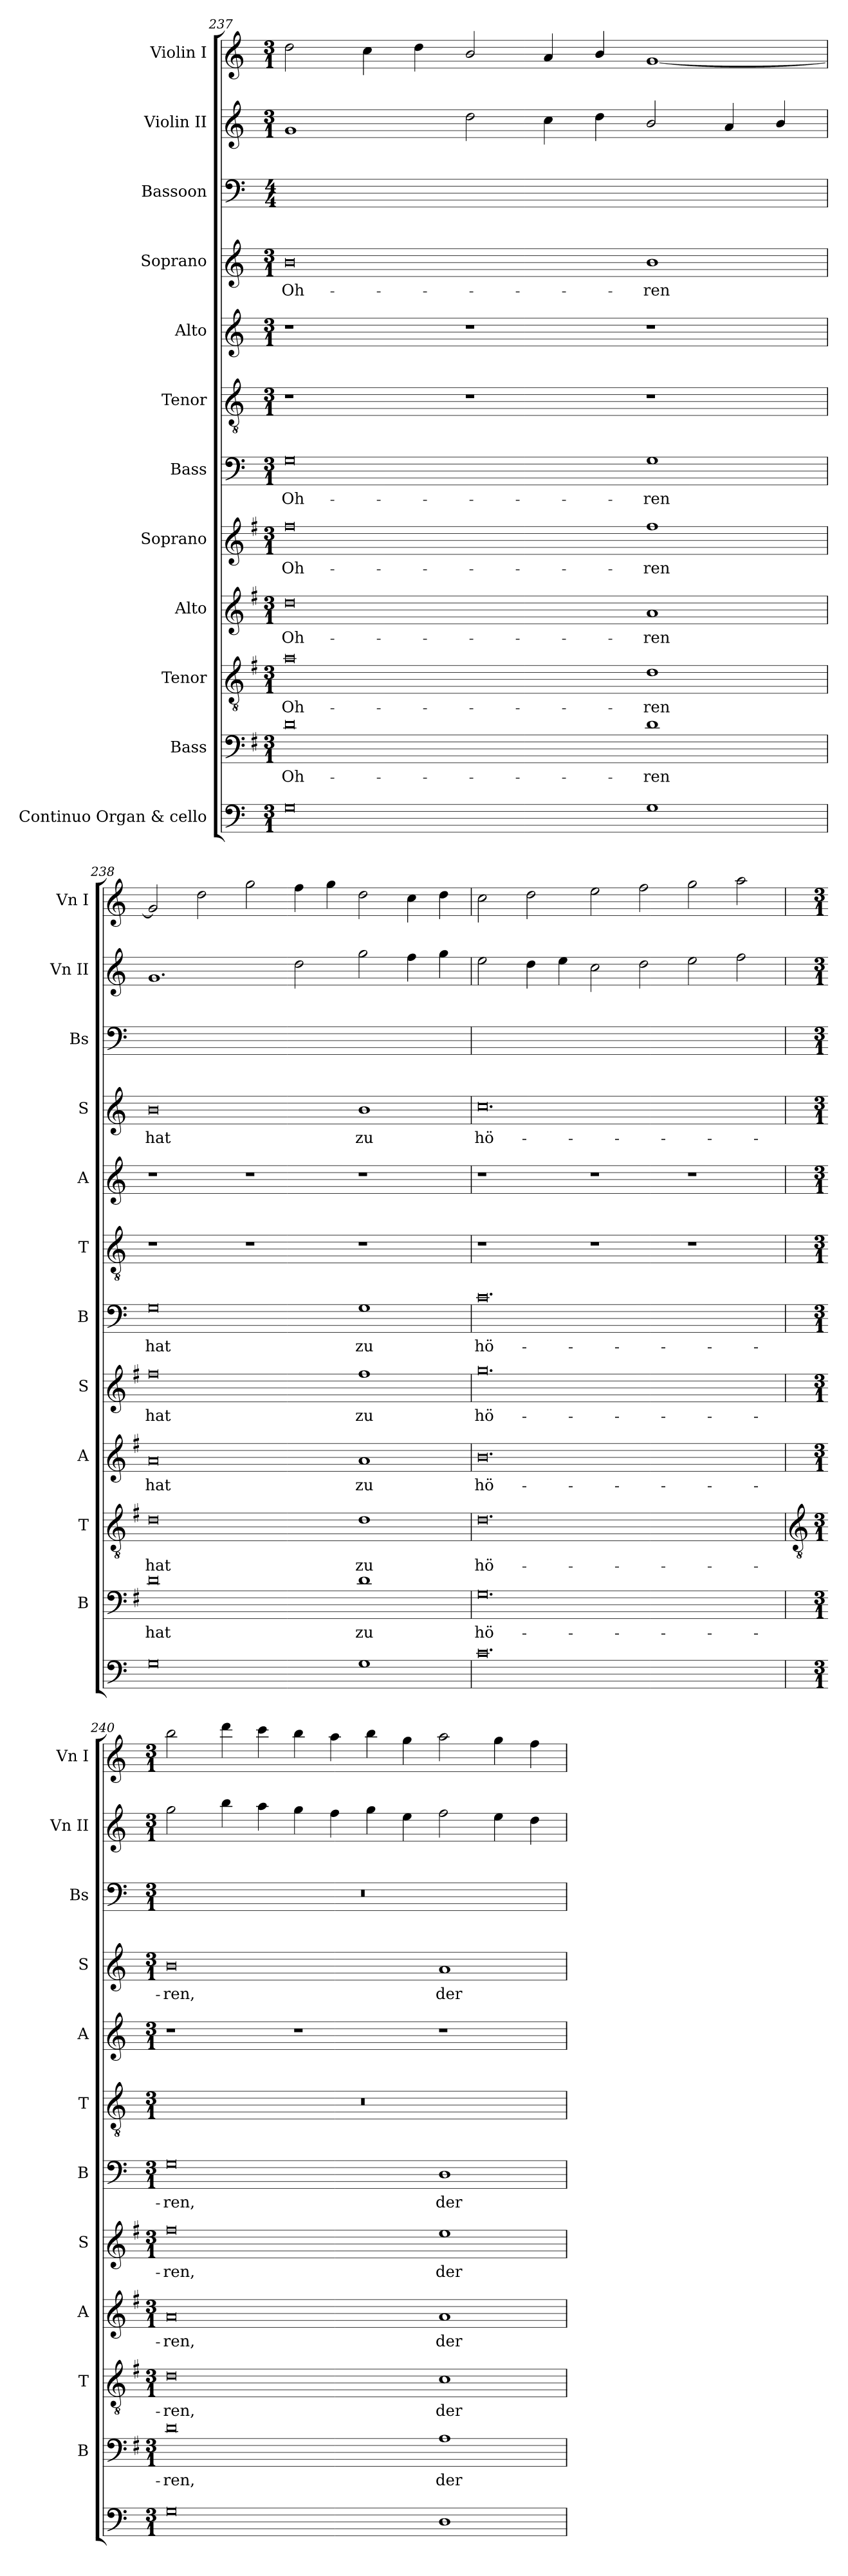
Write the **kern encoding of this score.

**kern	**kern	**text	**kern	**text	**kern	**text	**kern	**text	**kern	**text	**kern	**kern	**kern	**text	**kern	**kern	**kern
*part12	*part11	*part11	*part10	*part10	*part9	*part9	*part8	*part8	*part7	*part7	*part6	*part5	*part4	*part4	*part3	*part2	*part1
*staff12	*staff11	*staff11	*staff10	*staff10	*staff9	*staff9	*staff8	*staff8	*staff7	*staff7	*staff6	*staff5	*staff4	*staff4	*staff3	*staff2	*staff1
*I"Continuo Organ & cello	*I"Bass	*	*I"Tenor	*	*I"Alto	*	*I"Soprano	*	*I"Bass	*	*I"Tenor	*I"Alto	*I"Soprano	*	*I"Bassoon	*I"Violin II	*I"Violin I
*	*I'B	*	*I'T	*	*I'A	*	*I'S	*	*I'B	*	*I'T	*I'A	*I'S	*	*I'Bs	*I'Vn II	*I'Vn I
*clefF4	*clefF4	*	*clefGv2	*	*clefG2	*	*clefG2	*	*clefF4	*	*clefGv2	*clefG2	*clefG2	*	*clefF4	*clefG2	*clefG2
*	*ITrd4c7	*	*ITrd4c7	*	*ITrd4c7	*	*ITrd4c7	*	*	*	*	*	*	*	*	*	*
*k[]	*k[]	*	*k[]	*	*k[]	*	*k[]	*	*k[]	*	*k[]	*k[]	*k[]	*	*k[]	*k[]	*k[]
*C:	*C:	*	*C:	*	*C:	*	*C:	*	*C:	*	*C:	*C:	*C:	*	*C:	*C:	*C:
*M3/1	*M3/1	*	*M3/1	*	*M3/1	*	*M3/1	*	*M3/1	*	*M3/1	*M3/1	*M3/1	*	*M4/4	*M3/1	*M3/1
=237	=237	=237	=237	=237	=237	=237	=237	=237	=237	=237	=237	=237	=237	=237	=237	=237	=237
!	!	!LO:LY:b	!	!LO:LY:b	!	!LO:LY:b	!	!LO:LY:b	!	!LO:LY:b	!	!	!	!LO:LY:b	!	!	!
0G	0G	Oh-	0d	Oh-	0g	Oh-	0b	Oh-	0G	Oh-	1r	1r	0b	Oh-	0.r	1g	2dd
.	.	.	.	.	.	.	.	.	.	.	.	.	.	.	.	.	4cc
.	.	.	.	.	.	.	.	.	.	.	.	.	.	.	.	.	4dd
.	.	.	.	.	.	.	.	.	.	.	1r	1r	.	.	.	2dd	2b/
.	.	.	.	.	.	.	.	.	.	.	.	.	.	.	.	4cc	4a
.	.	.	.	.	.	.	.	.	.	.	.	.	.	.	.	4dd	4b/
!	!	!LO:LY:b	!	!LO:LY:b	!	!LO:LY:b	!	!LO:LY:b	!	!LO:LY:b	!	!	!	!LO:LY:b	!	!	!
1G	1G	-ren	1G	-ren	1d	-ren	1b	-ren	1G	-ren	1r	1r	1b	-ren	.	2b/	[1g
.	.	.	.	.	.	.	.	.	.	.	.	.	.	.	.	4a	.
.	.	.	.	.	.	.	.	.	.	.	.	.	.	.	.	4b/	.
=238	=238	=238	=238	=238	=238	=238	=238	=238	=238	=238	=238	=238	=238	=238	=238	=238	=238
!	!	!LO:LY:b	!	!LO:LY:b	!	!LO:LY:b	!	!LO:LY:b	!	!LO:LY:b	!	!	!	!LO:LY:b	!	!	!
0G	0G	hat	0G	hat	0d	hat	0b	hat	0G	hat	1r	1r	0b	hat	0.r	1.g	2g]
.	.	.	.	.	.	.	.	.	.	.	.	.	.	.	.	.	2dd
.	.	.	.	.	.	.	.	.	.	.	1r	1r	.	.	.	.	2gg
.	.	.	.	.	.	.	.	.	.	.	.	.	.	.	.	2dd	4ff
.	.	.	.	.	.	.	.	.	.	.	.	.	.	.	.	.	4gg
!	!	!LO:LY:b	!	!LO:LY:b	!	!LO:LY:b	!	!LO:LY:b	!	!LO:LY:b	!	!	!	!LO:LY:b	!	!	!
1G	1G	zu	1G	zu	1d	zu	1b	zu	1G	zu	1r	1r	1b	zu	.	2gg	2dd
.	.	.	.	.	.	.	.	.	.	.	.	.	.	.	.	4ff	4cc
.	.	.	.	.	.	.	.	.	.	.	.	.	.	.	.	4gg	4dd
=239	=239	=239	=239	=239	=239	=239	=239	=239	=239	=239	=239	=239	=239	=239	=239	=239	=239
!	!	!LO:LY:b	!	!LO:LY:b	!	!LO:LY:b	!	!LO:LY:b	!	!LO:LY:b	!	!	!	!LO:LY:b	!	!	!
0.c	0.C	hö-	0.G	hö-	0.e	hö-	0.cc	hö-	0.c	hö-	1r	1r	0.cc	hö-	0.r	2ee	2cc
.	.	.	.	.	.	.	.	.	.	.	.	.	.	.	.	4dd	2dd
.	.	.	.	.	.	.	.	.	.	.	.	.	.	.	.	4ee	.
.	.	.	.	.	.	.	.	.	.	.	1r	1r	.	.	.	2cc	2ee
.	.	.	.	.	.	.	.	.	.	.	.	.	.	.	.	2dd	2ff
.	.	.	.	.	.	.	.	.	.	.	1r	1r	.	.	.	2ee	2gg
.	.	.	.	.	.	.	.	.	.	.	.	.	.	.	.	2ff	2aa
!!LO:LB:g=z
=240	=240	=240	=240	=240	=240	=240	=240	=240	=240	=240	=240	=240	=240	=240	=240	=240	=240
*	*	*	*clefGv2	*	*	*	*	*	*	*	*	*	*	*	*	*	*
*M3/1	*M3/1	*	*M3/1	*	*M3/1	*	*M3/1	*	*M3/1	*	*M3/1	*M3/1	*M3/1	*	*M3/1	*M3/1	*M3/1
!	!	!LO:LY:b	!	!LO:LY:b	!	!LO:LY:b	!	!LO:LY:b	!	!LO:LY:b	!	!	!	!LO:LY:b	!	!	!
0G	0G	-ren,	0G	-ren,	0d	-ren,	0b	-ren,	0G	-ren,	0.r	1r	0b	-ren,	0.r	2gg	2bb
.	.	.	.	.	.	.	.	.	.	.	.	.	.	.	.	4bb	4ddd
.	.	.	.	.	.	.	.	.	.	.	.	.	.	.	.	4aa	4ccc
.	.	.	.	.	.	.	.	.	.	.	.	1r	.	.	.	4gg	4bb
.	.	.	.	.	.	.	.	.	.	.	.	.	.	.	.	4ff	4aa
.	.	.	.	.	.	.	.	.	.	.	.	.	.	.	.	4gg	4bb
.	.	.	.	.	.	.	.	.	.	.	.	.	.	.	.	4ee	4gg
!	!	!LO:LY:b	!	!LO:LY:b	!	!LO:LY:b	!	!LO:LY:b	!	!LO:LY:b	!	!	!	!LO:LY:b	!	!	!
1D	1D	der	1F	der	1d	der	1a	der	1D	der	.	1r	1a	der	.	2ff	2aa
.	.	.	.	.	.	.	.	.	.	.	.	.	.	.	.	4ee	4gg
.	.	.	.	.	.	.	.	.	.	.	.	.	.	.	.	4dd	4ff
=	=	=	=	=	=	=	=	=	=	=	=	=	=	=	=	=	=
*-	*-	*-	*-	*-	*-	*-	*-	*-	*-	*-	*-	*-	*-	*-	*-	*-	*-
